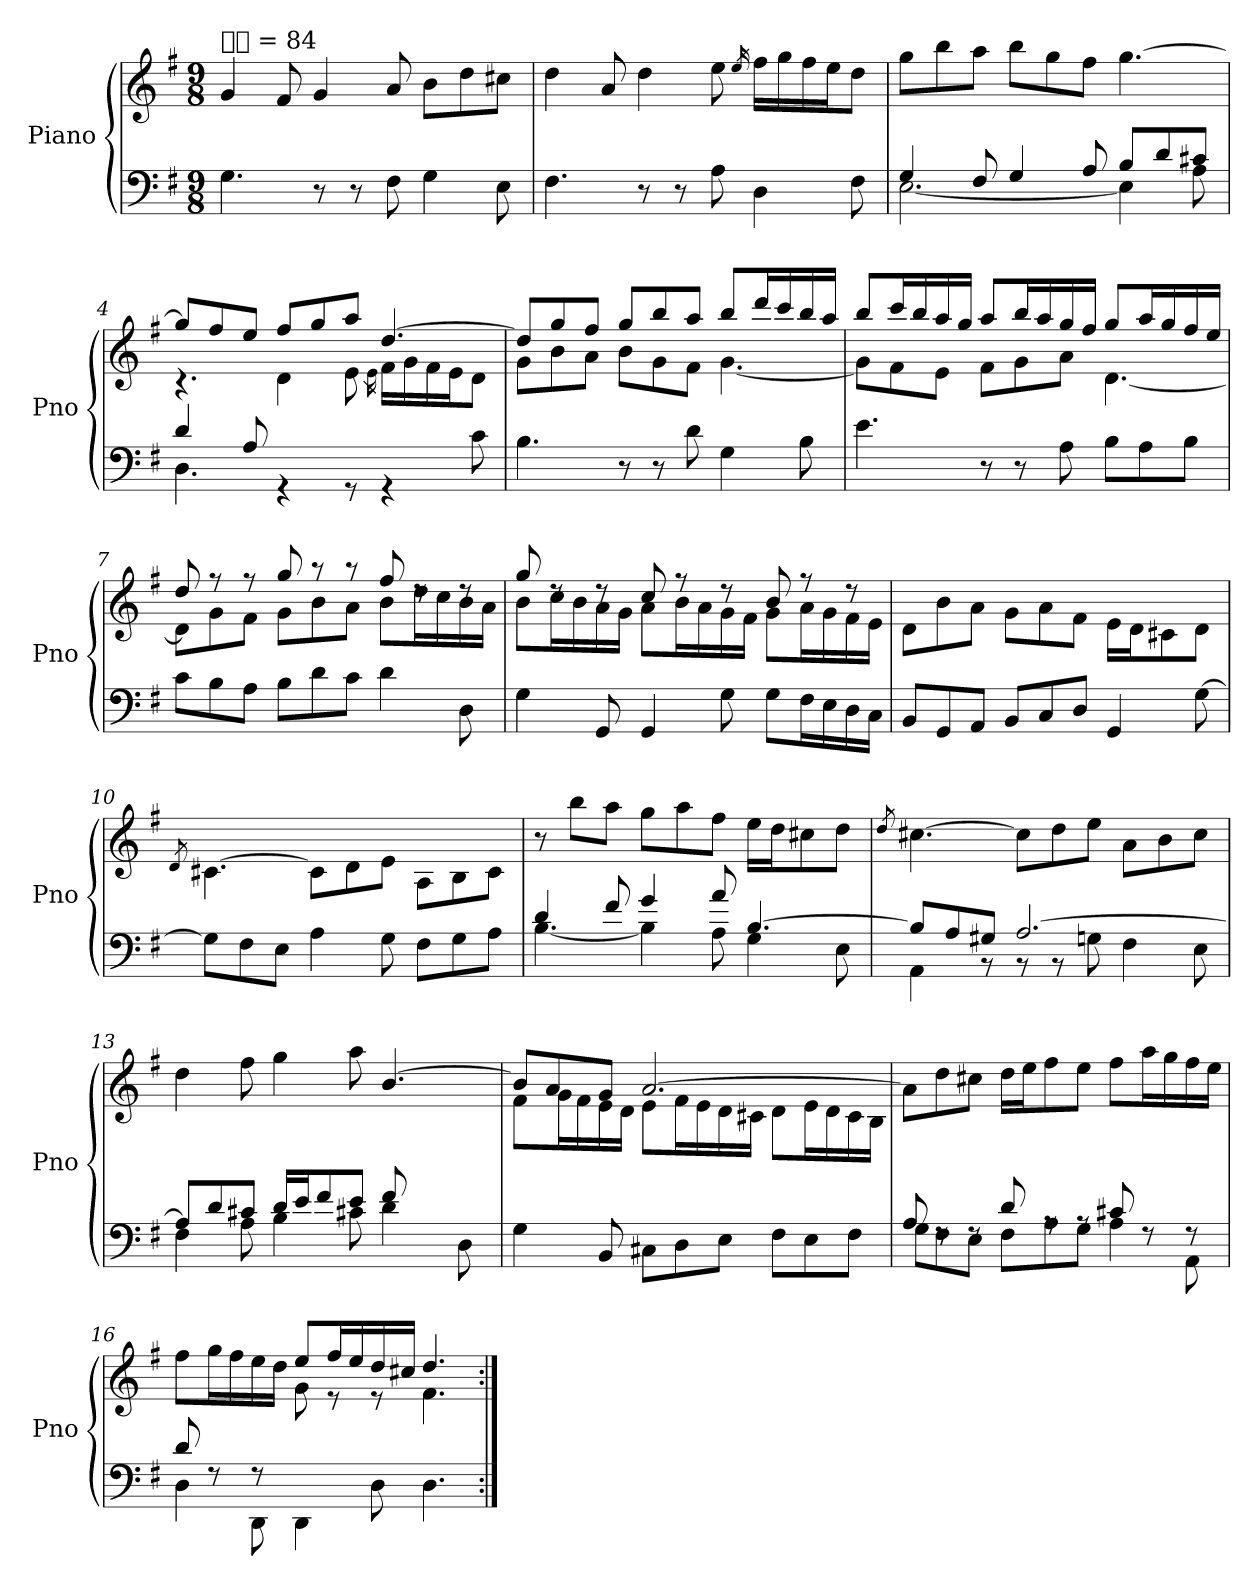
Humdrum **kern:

**kern	**kern
*part1	*part1
*staff2	*staff1
*I"Piano	*
*I'Pno	*
*clefF4	*clefG2
*k[f#]	*k[f#]
*M9/8	*M9/8
=1	=1
!	!LO:TX:a:t=𝅘𝅥𝅭 = 84
4.G\	4g/
.	8f#/
8r	4g/
8r	.
8F#\	8a/
4G\	8b\L
.	8dd\
8E\	8cc#X\J
=2	=2
4.F#\	4dd\
.	8a/
8r	4dd\
8r	.
8A\	8ee\
.	16qee/
4D\	16ff#\LL
.	16gg\
.	16ff#\
.	16ee\J
8F#\	8dd\J
=3	=3
*^	*
4G/	[2.E\	8gg\L
.	.	8bb\
8F#/	.	8aa\J
4G/	.	8bb\L
.	.	8gg\
8A/	.	8ff#\J
8B/L	4E\]	[4.gg\
8d/	.	.
8c#X/J	8A\	.
=4	=4	=4
*	*	*^
4d/	4.D\	8gg/L]	4.r
.	.	8ff#/	.
8A/	.	8ee/J	.
4rGG	2.ryy	8ff#/L	4d\
.	.	8gg/	.
8rGG	.	8aa/J	8e\
.	.	.	16qe\
4rGG	.	[4.dd/	16f#\LL
.	.	.	16g\
.	.	.	16f#\
.	.	.	16e\J
8c\	.	.	8d\J
*v	*v	*	*
!!LO:LB:g=z	!!
=5	=5	=5
4.B\	8dd/L]	8g\L
.	8gg/	8b\
.	8ff#/J	8a\J
8r	8gg/L	8b\L
8r	8bb/	8g\
8d\	8aa/J	8f#\J
4G\	8bb/L	[4.g\
.	16ddd/L	.
.	16ccc/	.
8B\	16bb/	.
.	16aa/JJ	.
=6	=6	=6
4.e\	8bb/L	8g\L]
.	16ccc/L	8f#\
.	16bb/	.
.	16aa/	8e\J
.	16gg/JJ	.
8r	8aa/L	8f#\L
8r	16bb/L	8g\
.	16aa/	.
8A\	16gg/	8a\J
.	16ff#/JJ	.
8B\L	8gg/L	[4.d\
8A\	16aa/L	.
.	16gg/	.
8B\J	16ff#/	.
.	16ee/JJ	.
=7	=7	=7
8c\L	8dd/	8d\L]
8B\	8r	8g\
8A\J	8r	8f#\J
8B\L	8gg/	8g\L
8d\	8r	8b\
8c\J	8r	8a\J
4d\	8ff#/	8b\L
.	8rdd	16dd\L
.	.	16cc\
8D\	8rdd	16b\
.	.	16a\JJ
!!LO:LB:g=z	!!
=8	=8	=8
4G\	8gg/	8b\L
.	8rdd	16cc\L
.	.	16b\
8GG/	8rdd	16a\
.	.	16g\JJ
4GG/	8cc/	8a\L
.	8r	16b\L
.	.	16a\
8G\	8r	16g\
.	.	16f#\JJ
8G\L	8b/	8g\L
16F#\L	8r	16a\L
16E\	.	16g\
16D\	8r	16f#\
16C\JJ	.	16e\JJ
*	*v	*v
=9	=9
8BB/L	8d\L
8GG/	8b\
8AA/J	8a\J
8BB/L	8g\L
8C/	8a\
8D/J	8f#\J
4GG/	16e\LL
.	16d\J
.	8c#X\
[8G\	8d\J
=10	=10
.	8qd/
8G\L]	[4.c#X\
8F#\	.
8E\J	.
4A\	8c#\L]
.	8d\
8G\	8e\J
8F#\L	8A\L
8G\	8B\
8A\J	8c#\J
!!LO:LB:g=z
=11	=11
*^	*
4d/	[4.B\	8r
.	.	8bb\L
8f#/	.	8aa\J
4g/	4B\]	8gg\L
.	.	8aa\
8a/	8A\	8ff#\J
[4.B/	4G\	16ee\LL
.	.	16dd\J
.	.	8cc#X\
.	8E\	8dd\J
=12	=12	=12
.	.	8qdd/
8B/L]	4AA\	[4.cc#X\
8A/	.	.
8G#X/J	8r	.
[2.A/	8r	8cc#\L]
.	8r	8dd\
.	8Gn\	8ee\J
.	4F#\	8a\L
.	.	8b\
.	8E\	8cc#\J
=13	=13	=13
*	*^	*^
2.ryy	8A/L]	4F#\	4dd\	2..ryy
.	8d/	.	.	.
.	8c#X/J	8A\	8ff#\	.
.	16d/LL	4B\	4gg\	.
.	16e/J	.	.	.
.	8f#/	.	.	.
.	8e/J	8c#X\	8aa\	.
8f#/L	8ryy	4d\	[4.b/	.
4ryy	8ryy	.	.	16a\L
.	.	.	.	16g\
.	8ryy	8D\	.	16f#\
.	.	.	.	16e\JJ
*v	*v	*v	*	*
!!LO:LB:g=z	!!
=14	=14	=14
4G\	8b/L]	8f#\L
.	8a/	16g\L
.	.	16f#\
8BB/	8g/J	16e\
.	.	16d\JJ
8C#X\L	[2.a/	8e\L
8D\	.	16f#\L
.	.	16e\
8E\J	.	16d\
.	.	16c#X\JJ
8F#\L	.	8d\L
8E\	.	16e\L
.	.	16d\
8F#\J	.	16c#\
.	.	16B\JJ
*	*v	*v
=15	=15
*^	*
8A/	8G\L	8a\L]
8rF	8F#\	8dd\
8rF	8E\J	8cc#X\J
8d/	8F#\L	16dd\LL
.	.	16ee\J
8rA	8A\	8ff#\
8rA	8G\J	8ee\J
8c#X/	4A\	8ff#\L
8rF	.	16aa\L
.	.	16gg\
8rF	8AA\	16ff#\
.	.	16ee\JJ
=16	=16	=16
*	*	*^
8d/	4D\	8ff#\L	4.ryy
8rF	.	16gg\L	.
.	.	16ff#\	.
8rF	8DD\	16ee\	.
.	.	16dd\JJ	.
4ryy	4DD\	8ee/L	8g\
.	.	16ff#/L	8r
.	.	16ee/	.
2ryy	8D\	16dd/	8r
.	.	16cc#X/JJ	.
.	4.D\	4.dd/	4.f#\
*v	*v	*	*
*	*v	*v
=:|!	=:|!
*-	*-
